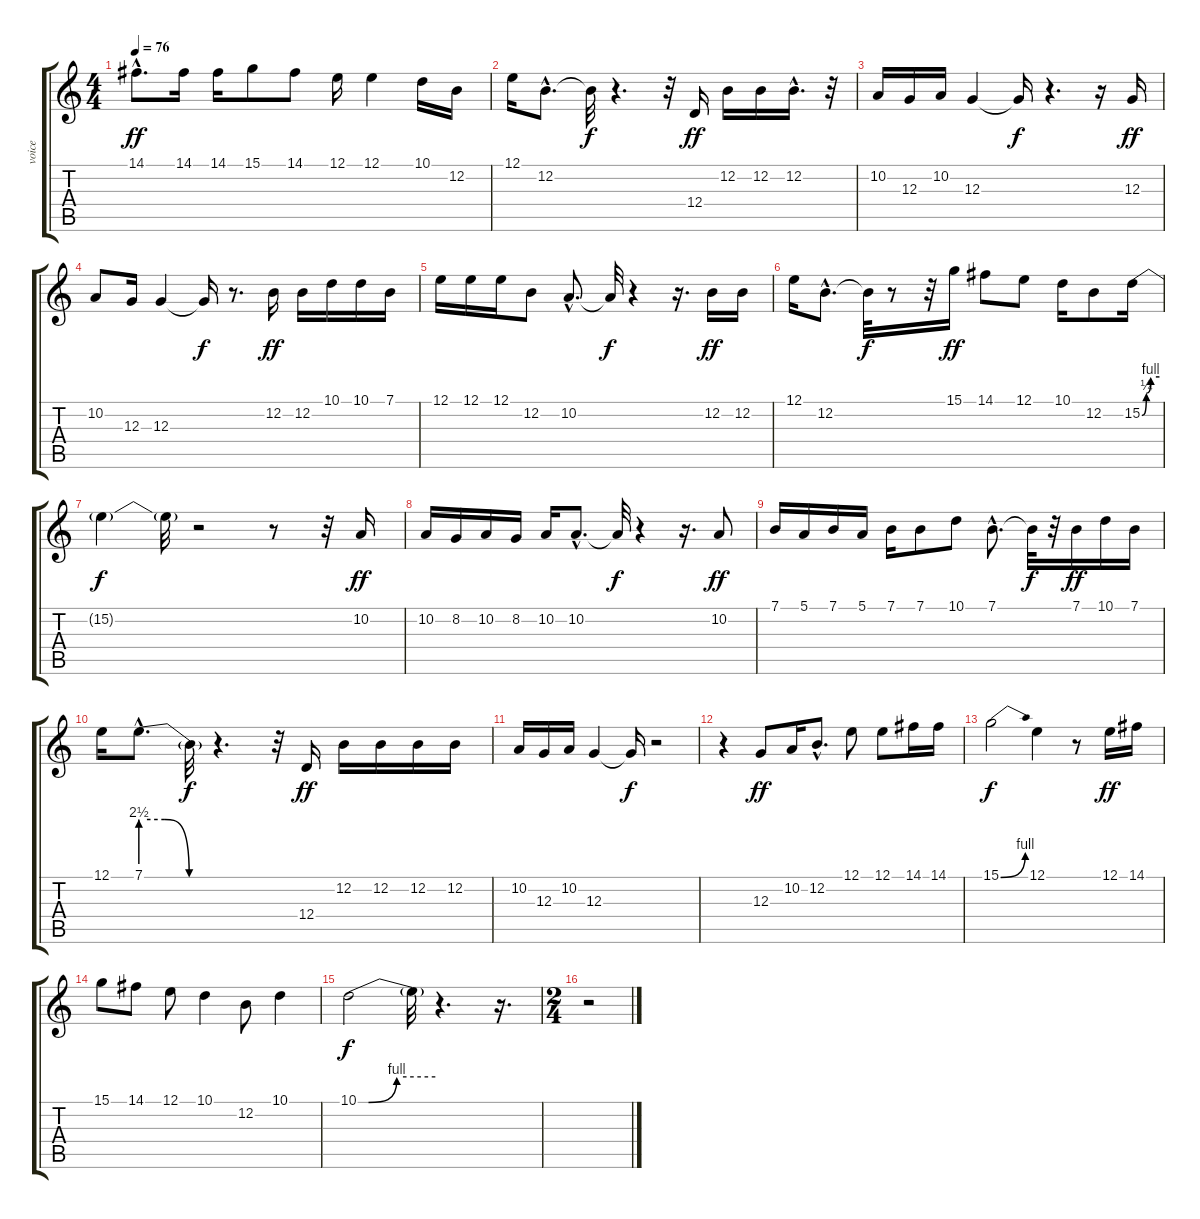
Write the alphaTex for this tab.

\track ("voice" "voice") {instrument sopranosax}
\staff {score tabs}
\tuning (E4 B3 G3 D3 A2 E2) {hide}
\ts (4 4)
\tempo 76
\clef g2
\ks c
14.1{hac}.8{d dy ff} 14.1.16 14.1.16 15.1.8 14.1.8 12.1.16 12.1.4 10.1.16 12.2.16 |
12.1.16 12.2{hac}.8{d} 12.2{t}.32{dy f} r.4{d} r.32 12.4.16{dy ff} 12.2.16 12.2.16 12.2{hac}.16{d} r.32 |
10.2.16 12.3.16 10.2.16 12.3.4 12.3{t}.16{dy f} r.4{d} r.16 12.3.16{dy ff} |
10.2.8 12.3.16 12.3.4 12.3{t}.16{dy f} r.8{d} 12.2.16{dy ff} 12.2.16 10.1.16 10.1.16 7.1.16 |
12.1.16 12.1.16 12.1.16 12.2.8 10.2{hac}.8{d} 10.2{t}.32{dy f} r.4 r.16{d} 12.2.16{dy ff} 12.2.16 |
12.1.16 12.2{hac}.8{d} 12.2{t}.32{dy f} r.8 r.32 15.1.16{dy ff} 14.1.8 12.1.8 10.1.16 12.2.8 15.2{be (custom 0 0 15 1 30 4 60 4)}.16 |
15.2{t}.4{dy f} 15.2{t}.32 r.2 r.8 r.32 10.2.16{dy ff} |
10.2.16 8.2.16 10.2.16 8.2.16 10.2.16 10.2{hac}.8{d} 10.2{t}.32{dy f} r.4 r.16{d} 10.2.8{dy ff} |
7.1.16 5.1.16 7.1.16 5.1.16 7.1.16 7.1.8 10.1.8 7.1{hac}.8{d} 7.1{t}.32{dy f} r.32 7.1.16{dy ff} 10.1.16 7.1.16 |
12.1.16 7.1{be (custom 0 10 20 10 40 0 60 0) hac}.8{d} 7.1{t}.32{dy f} r.4{d} r.32 12.4.16{dy ff} 12.2.16 12.2.16 12.2.16 12.2.16 |
10.2.16 12.3.16 10.2.16 12.3.4 12.3{t}.16{dy f} r.2 |
r.4 12.3.8{dy ff} 10.2.16 12.2{hac}.8{d} 12.1.8 12.1.8 14.1.16 14.1.16 |
15.1{be (bend 0 0 60 4)}.2{dy f} 12.1.4 r.8 12.1.16{dy ff} 14.1.16 |
15.1.8 14.1.8 12.1.8 10.1.4 12.2.8 10.1.4 |
10.1{be (custom 0 0 8 0 30 4 60 4)}.2{dy f} 10.1{t}.32 r.4{d} r.16{d} |
\ts (2 4)
r.2
